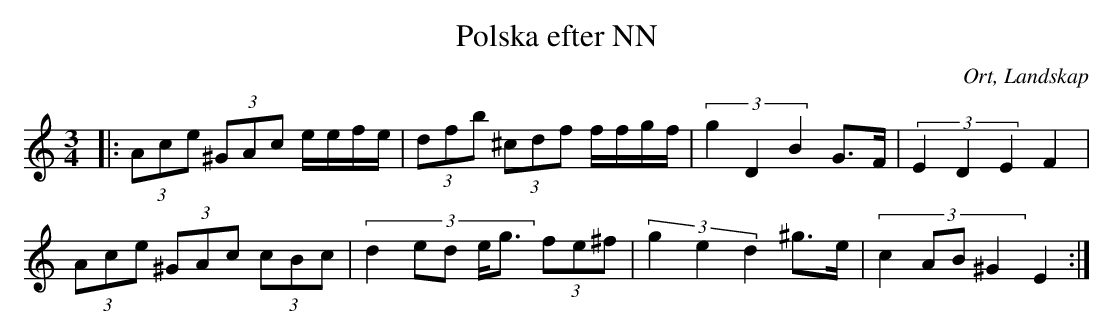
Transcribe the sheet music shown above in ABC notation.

X:1
T:Polska efter NN
O:Ort, Landskap
M:3/4
L:1/8
M:3/4
K:C
|: (3 Ace (3^GAc e/e/f/e/| (3 dfb (3^cdf f/f/g/f/|(3:2:3 g2 D2 B2 G>F|(3:2:3 E2 D2 E2 F2|
(3 Ace (3^GAc (3cBc| (3:2:5 d2 ed e<g (3fe^f|(3:2:3 g2 e2 d2 ^g>e|(3:2:4 c2 AB ^G2 E2:|
